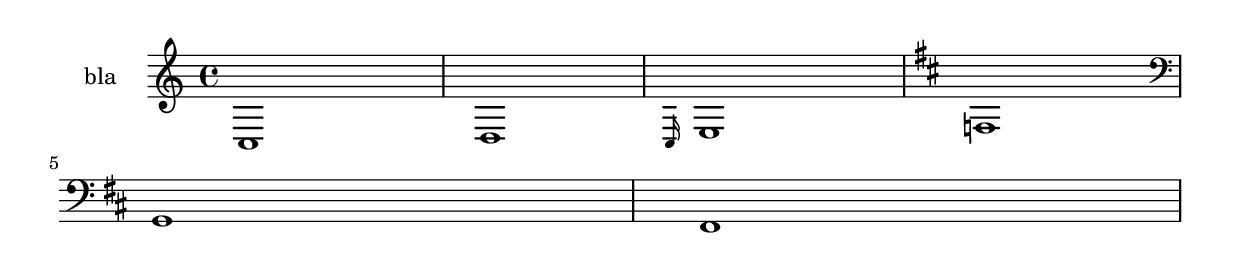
\header {
  texidoc = "Clipping snippets from a finished score

Notes:

@itemize @bullet
@item If system starts and ends are included, they include extents of the System grob, eg. instrument names.
@item Grace notes  at the end point of the region are not included
@item Regions can span multiple systems. In this case, multiple EPS files are generated.
@end itemize

This file needs to be run separately with @code{-dclip-systems}; the
collated-files.html of the regression test does not adequately show
the results.

The result will be files named @file{@var{base}-system-@var{systemnumber}-@var{start}-@var{end}.eps}.

"

}

\version "2.9.23"


% each clip-region is a (START . END) pair
% where both are rhythmic-locations.

% (make-rhythmic-locations BAR-NUMBER NUM DEN)
% means NUM/DEN whole-notes into bar numbered BAR-NUMBER

\paper {

  clip-regions
  = #(list
      (cons
       (make-rhythmic-location 2 0 1)
       (make-rhythmic-location 4 0 1))

      (cons
       (make-rhythmic-location 0 0 1)
       (make-rhythmic-location 4 0 1))
      
      (cons
       (make-rhythmic-location 0 0 1)
       (make-rhythmic-location 6 0 1))
    )
}

\relative {
  \set Staff.instrumentName = #"bla"
  c1
  d
  \grace c16
  e1
  \key d\major
  
  f
  \break  \clef bass
  g,
  fis
}  
